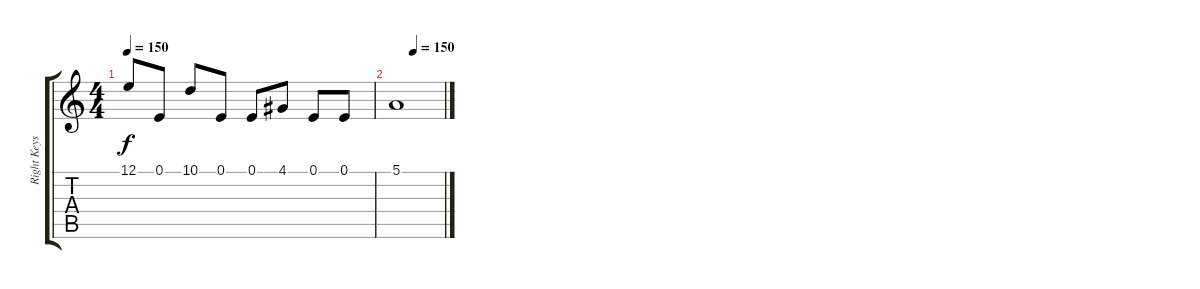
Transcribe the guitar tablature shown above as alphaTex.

\track ("Right Keys" "Right Keys") {instrument fx4atmosphere}
\staff {score tabs}
\tuning (E4 B3 G3 D3 A2 E2) {hide}
\ts (4 4)
\tempo 150
\clef g2
\ks c
12.1.8{dy f} 0.1.8 10.1.8 0.1.8 0.1.8 4.1.8 0.1.8 0.1.8 |
\tempo (150 0.375)
5.1.1
